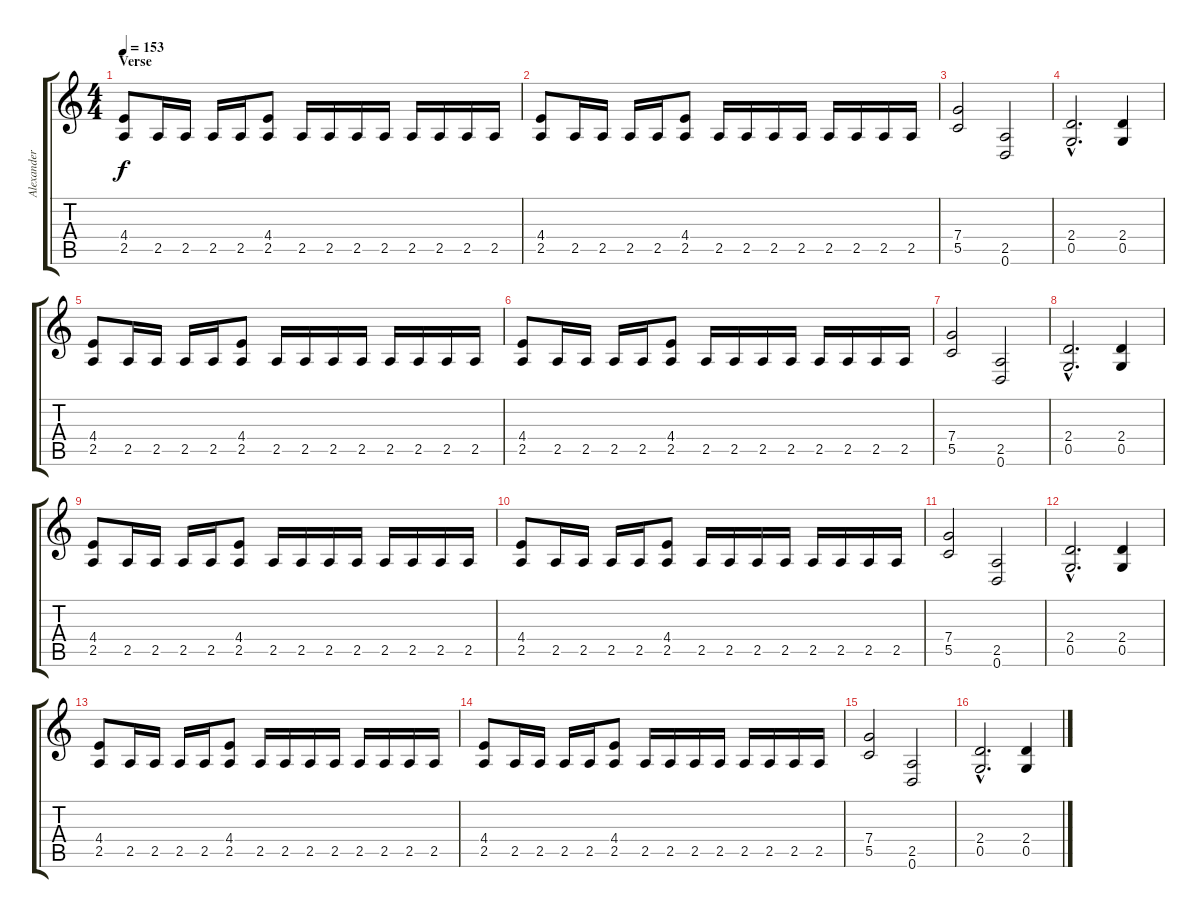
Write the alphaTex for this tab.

\track ("Alexander" "Alexander") {instrument distortionguitar}
\staff {score tabs}
\tuning (D4 A3 F3 C3 G2 D2) {hide}
\ts (4 4)
\section ("" "Verse")
\tempo 153
\clef g2
\ks c
(4.4 2.5).8{dy f} 2.5.16 2.5.16 2.5.16 2.5.16 (4.4 2.5).8 2.5.16 2.5.16 2.5.16 2.5.16 2.5.16 2.5.16 2.5.16 2.5.16 |
(4.4 2.5).8 2.5.16 2.5.16 2.5.16 2.5.16 (4.4 2.5).8 2.5.16 2.5.16 2.5.16 2.5.16 2.5.16 2.5.16 2.5.16 2.5.16 |
(7.4 5.5).2 (2.5 0.6).2 |
(2.4{hac} 0.5{hac}).2{d} (2.4 0.5).4 |
(4.4 2.5).8 2.5.16 2.5.16 2.5.16 2.5.16 (4.4 2.5).8 2.5.16 2.5.16 2.5.16 2.5.16 2.5.16 2.5.16 2.5.16 2.5.16 |
(4.4 2.5).8 2.5.16 2.5.16 2.5.16 2.5.16 (4.4 2.5).8 2.5.16 2.5.16 2.5.16 2.5.16 2.5.16 2.5.16 2.5.16 2.5.16 |
(7.4 5.5).2 (2.5 0.6).2 |
(2.4{hac} 0.5{hac}).2{d} (2.4 0.5).4 |
(4.4 2.5).8 2.5.16 2.5.16 2.5.16 2.5.16 (4.4 2.5).8 2.5.16 2.5.16 2.5.16 2.5.16 2.5.16 2.5.16 2.5.16 2.5.16 |
(4.4 2.5).8 2.5.16 2.5.16 2.5.16 2.5.16 (4.4 2.5).8 2.5.16 2.5.16 2.5.16 2.5.16 2.5.16 2.5.16 2.5.16 2.5.16 |
(7.4 5.5).2 (2.5 0.6).2 |
(2.4{hac} 0.5{hac}).2{d} (2.4 0.5).4 |
(4.4 2.5).8 2.5.16 2.5.16 2.5.16 2.5.16 (4.4 2.5).8 2.5.16 2.5.16 2.5.16 2.5.16 2.5.16 2.5.16 2.5.16 2.5.16 |
(4.4 2.5).8 2.5.16 2.5.16 2.5.16 2.5.16 (4.4 2.5).8 2.5.16 2.5.16 2.5.16 2.5.16 2.5.16 2.5.16 2.5.16 2.5.16 |
(7.4 5.5).2 (2.5 0.6).2 |
(2.4{hac} 0.5{hac}).2{d} (2.4 0.5).4
